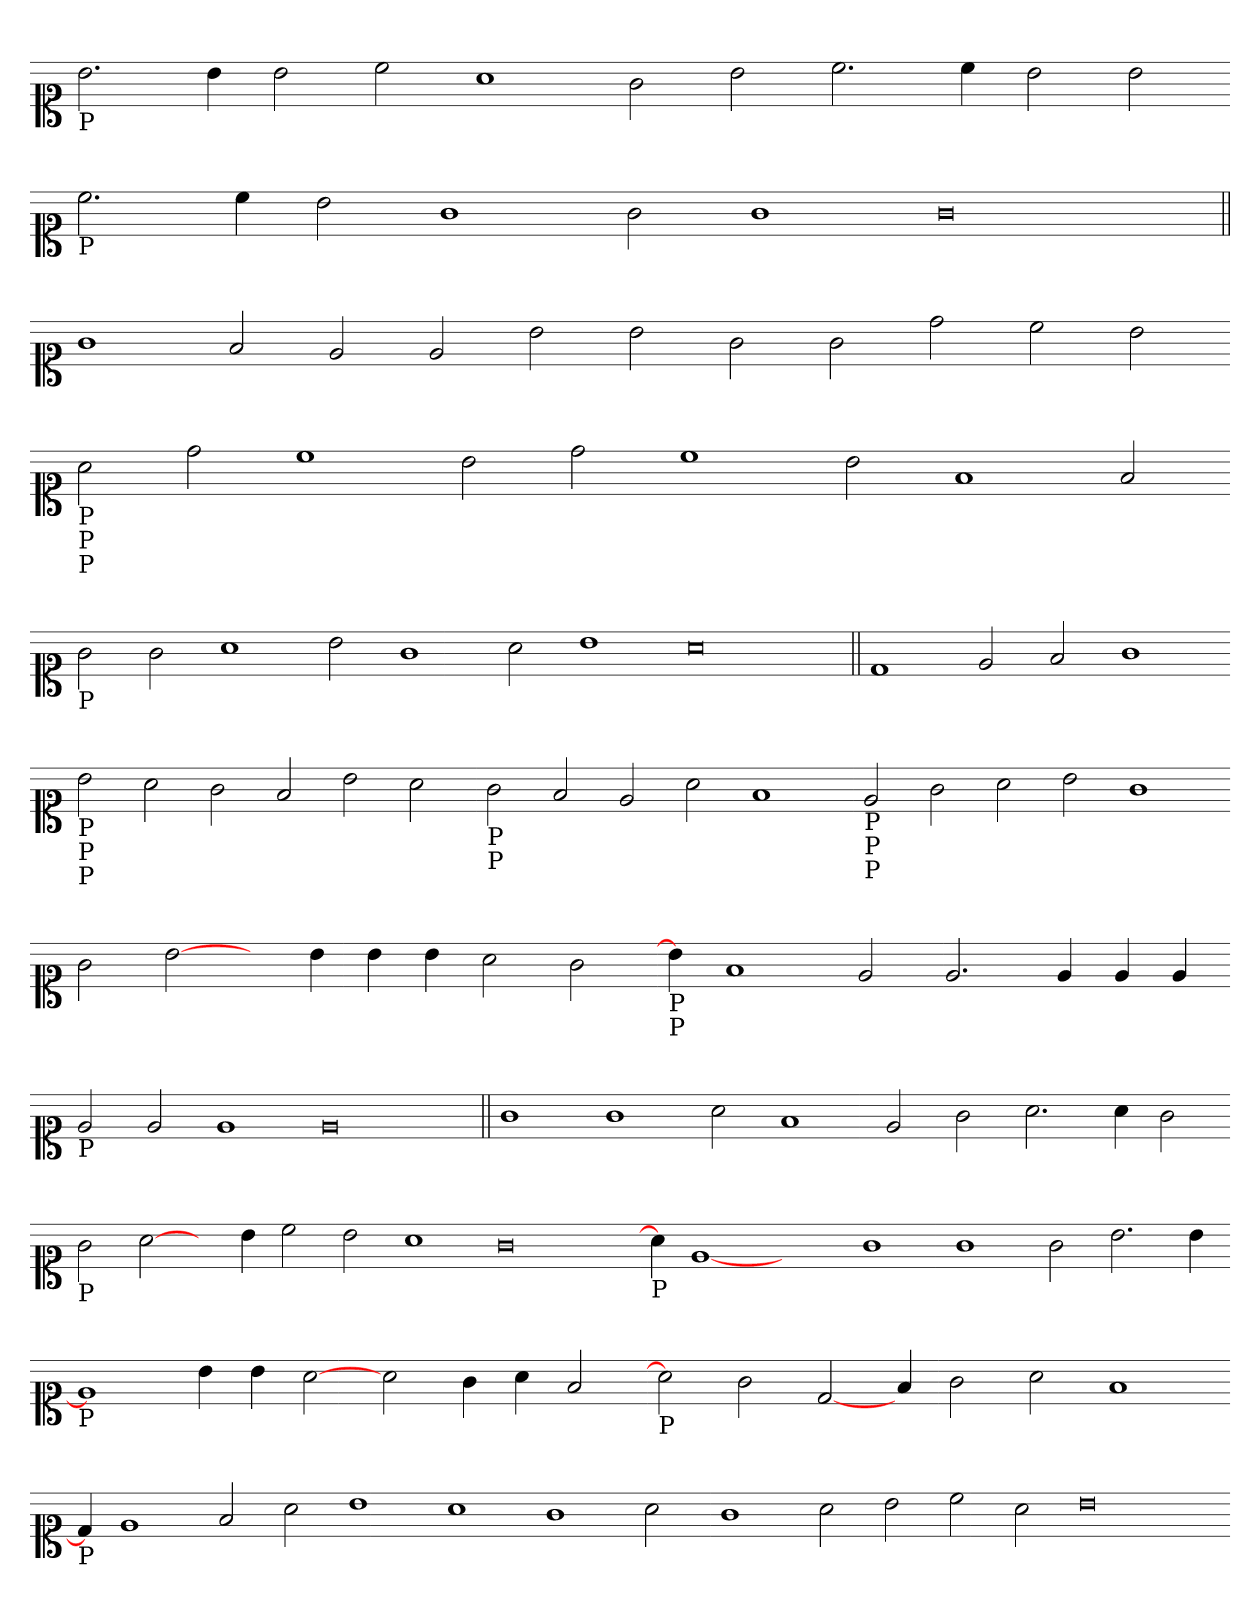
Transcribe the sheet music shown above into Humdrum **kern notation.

**kern
*part1
*staff1
*clefC1
*k[]
=
!LO:TX:b:t=P
2.b
4b
2b
2cc
1a
2g
2b
2.cc
4cc
2b
2b
=-
!LO:TX:b:t=P
2.cc
4cc
2b
1g
2g
1g
0g
=||
1g
2f
2e
2e
2b
2b
2g
2g
2dd
2cc
2b
=-
!LO:TX:b:t=P
!LO:TX:b:t=P
!LO:TX:b:t=P
2a
2dd
1cc
2b
2dd
1cc
2b
1f
2f
=-
!LO:TX:b:t=P
2g
2g
1a
2b
1g
2a
1b
0a
=||
1d
2e
2f
1g
=-
!LO:TX:b:t=P
!LO:TX:b:t=P
!LO:TX:b:t=P
2b
2a
2g
2f
2b
2a
=-
!LO:TX:b:t=P
!LO:TX:b:t=P
2g
2f
2e
2a
1f
=-
!LO:TX:b:t=P
!LO:TX:b:t=P
!LO:TX:b:t=P
2e
2g
2a
2b
1g
=-
2g
[2b
4ryy
4b
4b
4b
2a
2g
=-
!LO:TX:b:t=P
!LO:TX:b:t=P
4b]
1f
2e
2.e
4e
4e
4e
=-
!LO:TX:b:t=P
2e
2e
1e
0e
=||
1g
1g
2a
1f
2e
2g
2.a
4a
2g
=-
!LO:TX:b:t=P
2g
[2a
4ryy
4b
2cc
2b
1a
0g
=-
!LO:TX:b:t=P
4a]
[1e
2.ryy
1g
1g
2g
2.b
4b
=-
!LO:TX:b:t=P
1e]
4b
4b
[2a
2a
4g
4a
2f
=-
!LO:TX:b:t=P
2a]
2g
[2d
4f
2g
2a
1f
=-
!LO:TX:b:t=P
4d]
1e
2f
2a
1b
1a
1g
2a
=-
1g
2a
2b
2cc
2a
0b
=-
*-
